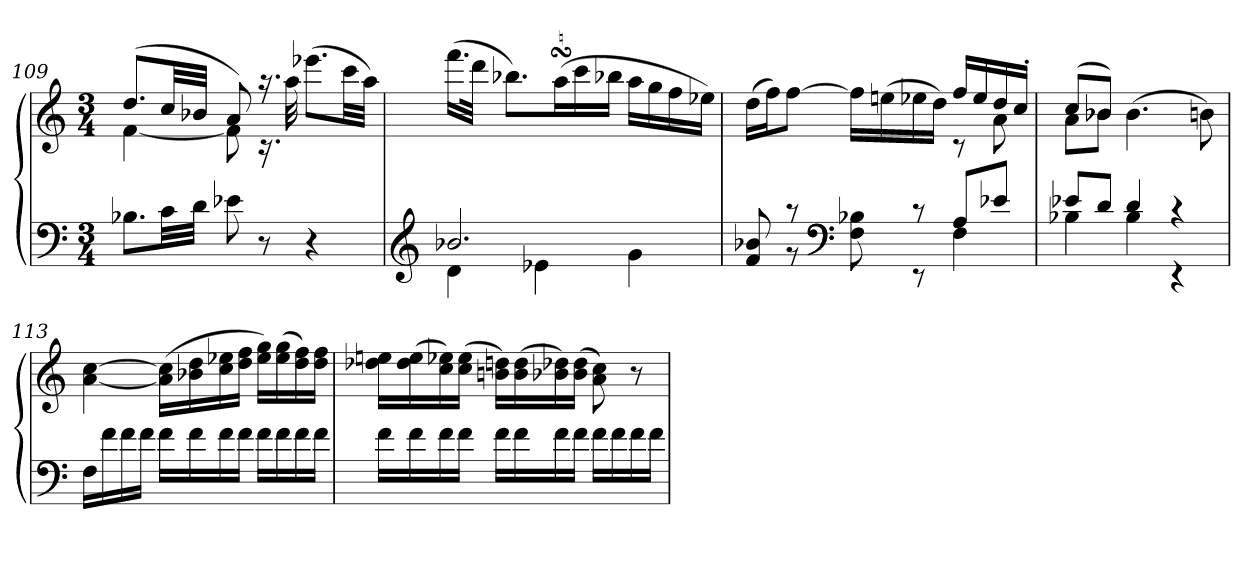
**kern	**kern
*part1	*part1
*staff2	*staff1
*clefF4	*clefG2
*k[]	*k[]
*M3/4	*M3/4
=109	=109
*	*^
8.B-X\L	(>8.dd/L	[<4f\
32c\LL	32cc/LL	.
32d\JJJ	32b-X/JJJ	.
8e-X\	8a/)	8f\]
8r	16.raa	16.rc
.	32aa\	4ryy
4r	(>8.eee-X\L	.
.	32ccc\LL	.
.	32aa\JJJ)	32ryy
*	*v	*v
!!LO:LB:g=z
=110	=110
*clefG2	*
*^	*
2.b-X/	4d\	(>16.fff\LL
.	.	32ddd\JJk
.	.	8.bb-X\L)
.	4e-X\	.
.	.	(>16aasSSS\L
.	.	16ccc\
.	.	16bb-\JJ
.	4g\	16aa\LL
.	.	16gg\
.	.	16ff\
.	.	16ee-X\JJ)
=111	=111	=111
*	*	*^
8f/ 8b-X/	8ryy	(<16dd\LL	2ryy
.	.	16ff\J)	.
8raa	8r	[<8ff\J	.
*clefF4	*	*	*
8F\ 8B-X\	8ryy	16ff\LL]	.
.	.	(>16een\	.
8rc	8rEE	16ee-X\	.
.	.	16dd\JJ)	.
8A/L	4F\	16ff/LL	8rc
.	.	16ee-/	.
8e-X/J	.	16dd/	8a\
.	.	16cc'>/JJ	.
=112	=112	=112	=112
8e-X/L	4B-X\	(>8cc/L	8a\L
8d/J	.	8b-X/J)	8b-\J
4d/	4B-\	(>4.b-\	2ryy
4rc	4rEE	.	.
.	.	8bn\)	.
*v	*v	*	*
*	*v	*v
!!LO:LB:g=z
=113	=113
16F\LL	[4a\ [4cc\
16f\	.
16f\	.
16f\JJ	.
16f\LL	(>16a\] 16cc\]LL
16f\	16b-i\ 16dd\
16f\	16cc\ 16ee-X\
16f\JJ	16dd\ 16ff\JJ
16f\LL	16ee-\ 16gg\LL)
16f\	(>16ee-\ 16gg\
16f\	16dd\ 16ff\)
16f\JJ	16dd\ 16ff\JJ
!!LO:LB:g=z
=114	=114
16f\LL	16dd-X\ 16een\LL
16f\	(>16dd-\ 16ee\
16f\	16cc\ 16ee-X\)
16f\JJ	(>16cc\ 16ee-\JJ
16f\LL	16bn\ 16ddn\LL)
16f\	(>16b\ 16dd\
16f\	16b-X\ 16dd-X\)
16f\JJ	(>16b-\ 16dd-\JJ
16f\LL	8a\ 8cc\)
16f\	.
16f\	8r
16f\JJ	.
=	=
*-	*-
